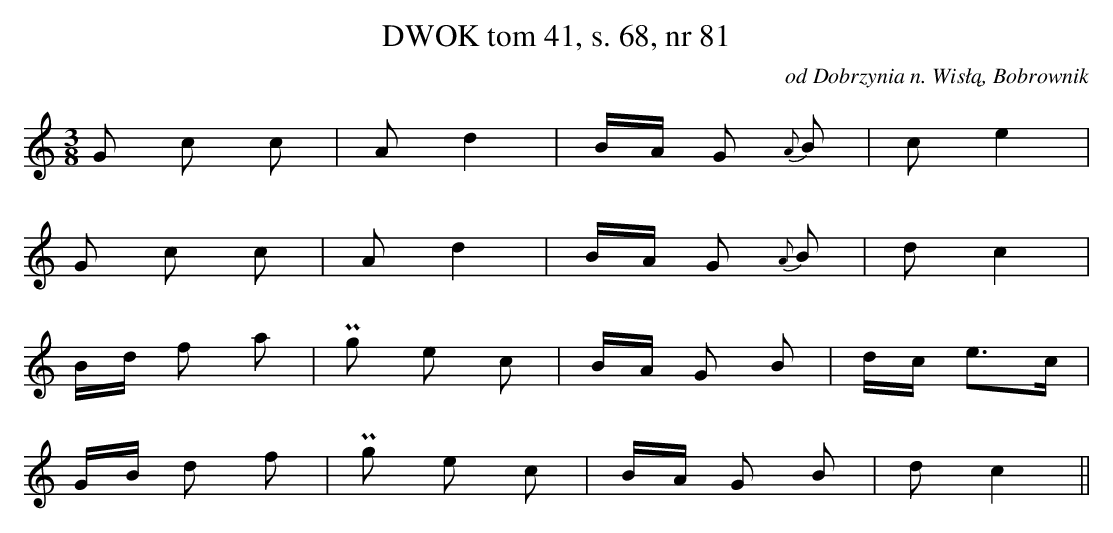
X:1
T:DWOK tom 41, s. 68, nr 81
O:od Dobrzynia n. Wisłą, Bobrownik
L:1/16
M:3/8
K:C
G2 c2 c2|A2 d4|BA G2 {A }B2|c2 e4|
G2 c2 c2|A2 d4|BA G2 {A }B2|d2 c4|
Bd f2 a2|Pg2 e2 c2|BA G2 B2|dc e3c|
GB d2 f2|Pg2 e2 c2|BA G2 B2|d2 c4||
